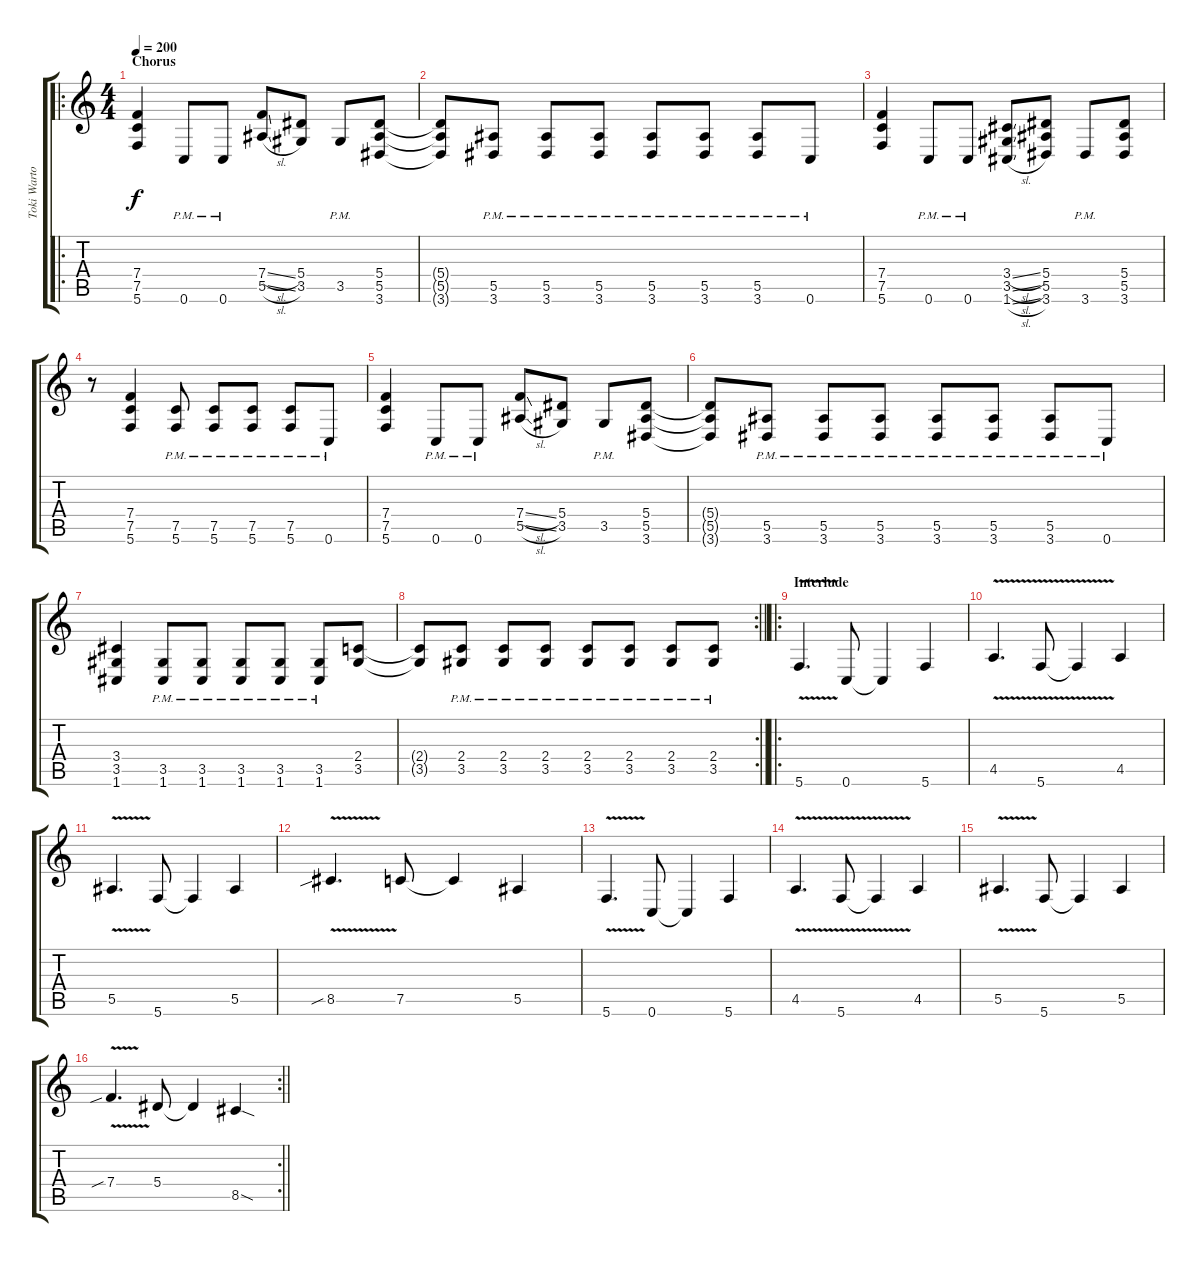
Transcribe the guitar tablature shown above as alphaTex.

\track ("Toki Wartooth (Rhythm Guitar)" "Toki Warto") {instrument distortionguitar}
\staff {score tabs}
\tuning (C4 G3 Eb3 Bb2 F2 C2) {hide}
\ro
\ts (4 4)
\section ("" "Chorus")
\tempo 200
\clef g2
\ks c
(7.4 7.5 5.6).4{dy f} 0.6{pm}.8 0.6{pm}.8 (7.4{sl} 5.5{sl}).8 (5.4 3.5).8 3.5{pm}.8 (5.4 5.5 3.6).8 |
(5.4{t} 5.5{t} 3.6{t}).8 (5.5{pm} 3.6{pm}).8 (5.5{pm} 3.6{pm}).8 (5.5{pm} 3.6{pm}).8 (5.5{pm} 3.6{pm}).8 (5.5{pm} 3.6{pm}).8 (5.5{pm} 3.6{pm}).8 0.6{pm}.8 |
(7.4 7.5 5.6).4 0.6{pm}.8 0.6{pm}.8 (3.4{sl} 3.5{sl} 1.6{sl}).8 (5.4 5.5 3.6).8 3.6{pm}.8 (5.4 5.5 3.6).8 |
r.8 (7.4 7.5 5.6).4 (7.5{pm} 5.6{pm}).8 (7.5{pm} 5.6{pm}).8 (7.5{pm} 5.6{pm}).8 (7.5{pm} 5.6{pm}).8 0.6{pm}.8 |
(7.4 7.5 5.6).4 0.6{pm}.8 0.6{pm}.8 (7.4{sl} 5.5{sl}).8 (5.4 3.5).8 3.5{pm}.8 (5.4 5.5 3.6).8 |
(5.4{t} 5.5{t} 3.6{t}).8 (5.5{pm} 3.6{pm}).8 (5.5{pm} 3.6{pm}).8 (5.5{pm} 3.6{pm}).8 (5.5{pm} 3.6{pm}).8 (5.5{pm} 3.6{pm}).8 (5.5{pm} 3.6{pm}).8 0.6{pm}.8 |
(3.4 3.5 1.6).4 (3.5{pm} 1.6{pm}).8 (3.5{pm} 1.6{pm}).8 (3.5{pm} 1.6{pm}).8 (3.5{pm} 1.6{pm}).8 (3.5{pm} 1.6{pm}).8 (2.4 3.5).8 |
\rc 2
\barLineRight lightlight
(2.4{t} 3.5{t}).8 (2.4{pm} 3.5{pm}).8 (2.4{pm} 3.5{pm}).8 (2.4{pm} 3.5{pm}).8 (2.4{pm} 3.5{pm}).8 (2.4{pm} 3.5{pm}).8 (2.4{pm} 3.5{pm}).8 (2.4{pm} 3.5{pm}).8 |
\ro
\section ("" "Interlude")
5.6{v}.4{d} 0.6.8 0.6{t}.4 5.6.4 |
4.5{v}.4{d} 5.6{v}.8 5.6{t}.4 4.5.4 |
5.5{v}.4{d} 5.6.8 5.6{t}.4 5.5.4 |
8.5{v sib}.4{d} 7.5.8 7.5{t}.4 5.5.4 |
5.6{v}.4{d} 0.6.8 0.6{t}.4 5.6.4 |
4.5{v}.4{d} 5.6{v}.8 5.6{t}.4 4.5.4 |
5.5{v}.4{d} 5.6.8 5.6{t}.4 5.5.4 |
\rc 2
\barLineRight lightlight
7.4{v sib}.4{d} 5.4.8 5.4{t}.4 8.5{sod}.4
